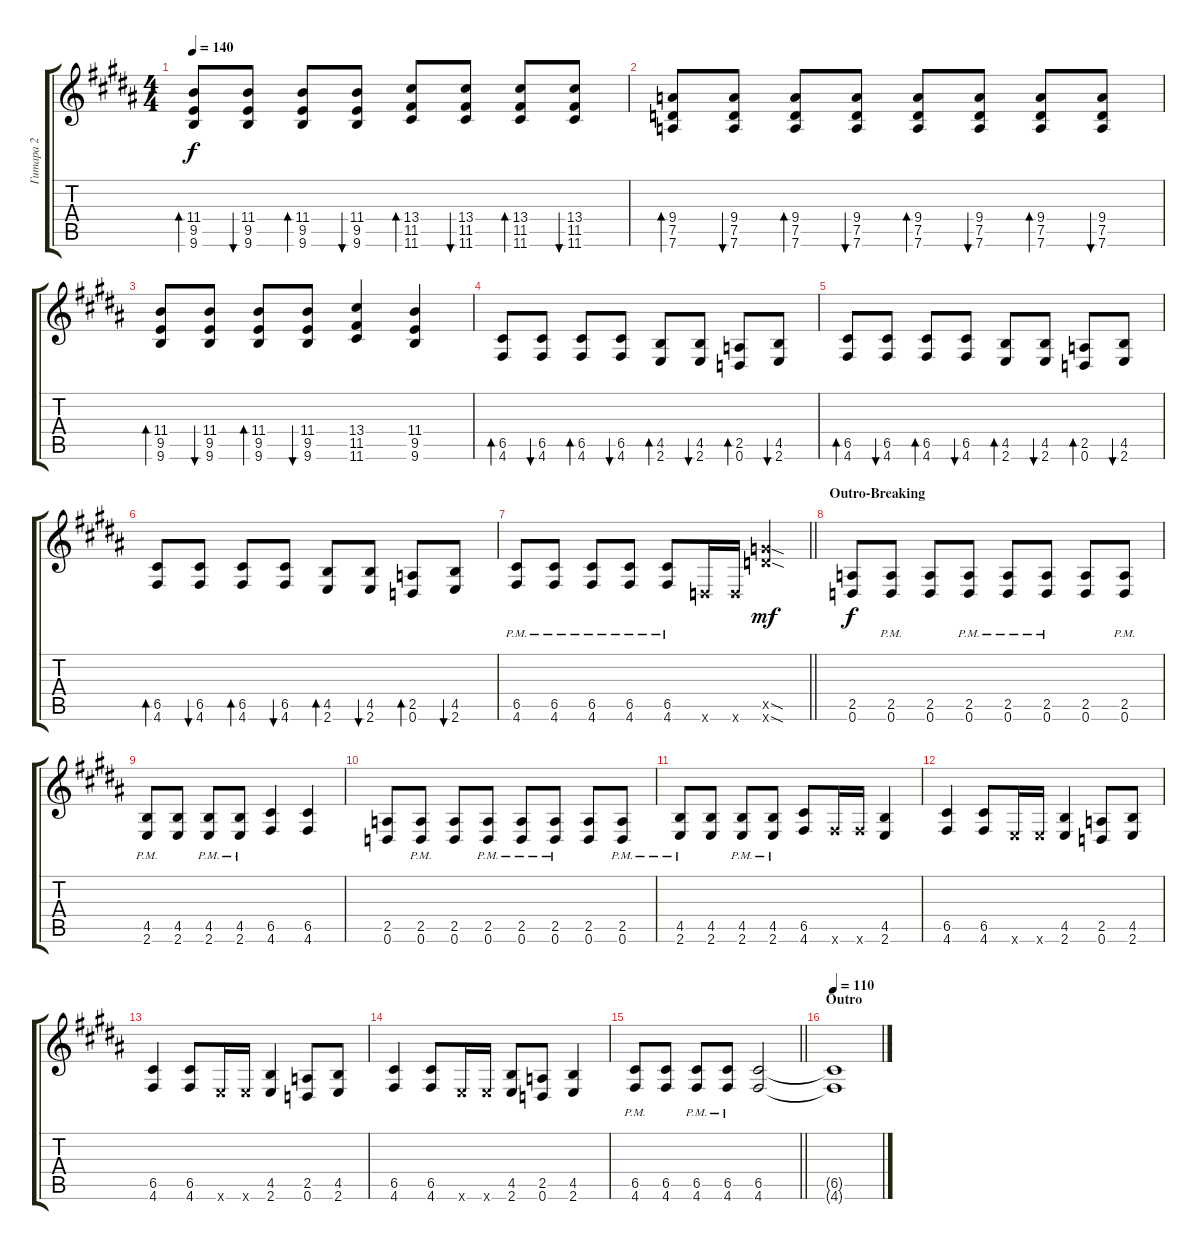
\track ("Гитара 2" "Гитара 2") {instrument distortionguitar}
\staff {score tabs}
\tuning (D4 A3 F3 C3 G2 D2) {hide}
\ts (4 4)
\tempo 140
\clef g2
\ks g#minor
(11.4 9.5 9.6).8{bd 60 dy f} (11.4 9.5 9.6).8{bu 60} (11.4 9.5 9.6).8{bd 60} (11.4 9.5 9.6).8{bu 60} (13.4 11.5 11.6).8{bd 60} (13.4 11.5 11.6).8{bu 60} (13.4 11.5 11.6).8{bd 60} (13.4 11.5 11.6).8{bu 60} |
(9.4 7.5 7.6).8{bd 60} (9.4 7.5 7.6).8{bu 60} (9.4 7.5 7.6).8{bd 60} (9.4 7.5 7.6).8{bu 60} (9.4 7.5 7.6).8{bd 60} (9.4 7.5 7.6).8{bu 60} (9.4 7.5 7.6).8{bd 60} (9.4 7.5 7.6).8{bu 60} |
(11.4 9.5 9.6).8{bd 60} (11.4 9.5 9.6).8{bu 60} (11.4 9.5 9.6).8{bd 60} (11.4 9.5 9.6).8{bu 60} (13.4 11.5 11.6).4 (11.4 9.5 9.6).4 |
(6.5 4.6).8{bd 60} (6.5 4.6).8{bu 60} (6.5 4.6).8{bd 60} (6.5 4.6).8{bu 60} (4.5 2.6).8{bd 60} (4.5 2.6).8{bu 60} (2.5 0.6).8{bd 60} (4.5 2.6).8{bu 60} |
(6.5 4.6).8{bd 60} (6.5 4.6).8{bu 60} (6.5 4.6).8{bd 60} (6.5 4.6).8{bu 60} (4.5 2.6).8{bd 60} (4.5 2.6).8{bu 60} (2.5 0.6).8{bd 60} (4.5 2.6).8{bu 60} |
(6.5 4.6).8{bd 60} (6.5 4.6).8{bu 60} (6.5 4.6).8{bd 60} (6.5 4.6).8{bu 60} (4.5 2.6).8{bd 60} (4.5 2.6).8{bu 60} (2.5 0.6).8{bd 60} (4.5 2.6).8{bu 60} |
\barLineRight lightlight
(6.5{pm} 4.6{pm}).8 (6.5{pm} 4.6{pm}).8 (6.5{pm} 4.6{pm}).8 (6.5{pm} 4.6{pm}).8 (6.5{pm} 4.6{pm}).8 0.6{x}.16 0.6{x}.16 (12.5{sod x} 12.6{sod x}).4{dy mf} |
\section ("" "Outro-Breaking")
(2.5 0.6).8{dy f} (2.5{pm} 0.6{pm}).8 (2.5 0.6).8 (2.5{pm} 0.6{pm}).8 (2.5{pm} 0.6{pm}).8 (2.5{pm} 0.6{pm}).8 (2.5 0.6).8 (2.5{pm} 0.6{pm}).8 |
(4.5{pm} 2.6{pm}).8 (4.5 2.6).8 (4.5{pm} 2.6{pm}).8 (4.5{pm} 2.6{pm}).8 (6.5 4.6).4 (6.5 4.6).4 |
(2.5 0.6).8 (2.5{pm} 0.6{pm}).8 (2.5 0.6).8 (2.5{pm} 0.6{pm}).8 (2.5{pm} 0.6{pm}).8 (2.5{pm} 0.6{pm}).8 (2.5 0.6).8 (2.5{pm} 0.6{pm}).8 |
(4.5{pm} 2.6{pm}).8 (4.5 2.6).8 (4.5{pm} 2.6{pm}).8 (4.5{pm} 2.6{pm}).8 (6.5 4.6).8 4.6{x}.16 4.6{x}.16 (4.5 2.6).4 |
(6.5 4.6).4 (6.5 4.6).8 2.6{x}.16 2.6{x}.16 (4.5 2.6).4 (2.5 0.6).8 (4.5 2.6).8 |
(6.5 4.6).4 (6.5 4.6).8 2.6{x}.16 2.6{x}.16 (4.5 2.6).4 (2.5 0.6).8 (4.5 2.6).8 |
(6.5 4.6).4 (6.5 4.6).8 2.6{x}.16 2.6{x}.16 (4.5 2.6).8 (2.5 0.6).8 (4.5 2.6).4 |
\barLineRight lightlight
(6.5{pm} 4.6{pm}).8 (6.5 4.6).8 (6.5{pm} 4.6{pm}).8 (6.5{pm} 4.6{pm}).8 (6.5 4.6).2 |
\section ("" "Outro")
\tempo 110
(6.5{t} 4.6{t}).1
